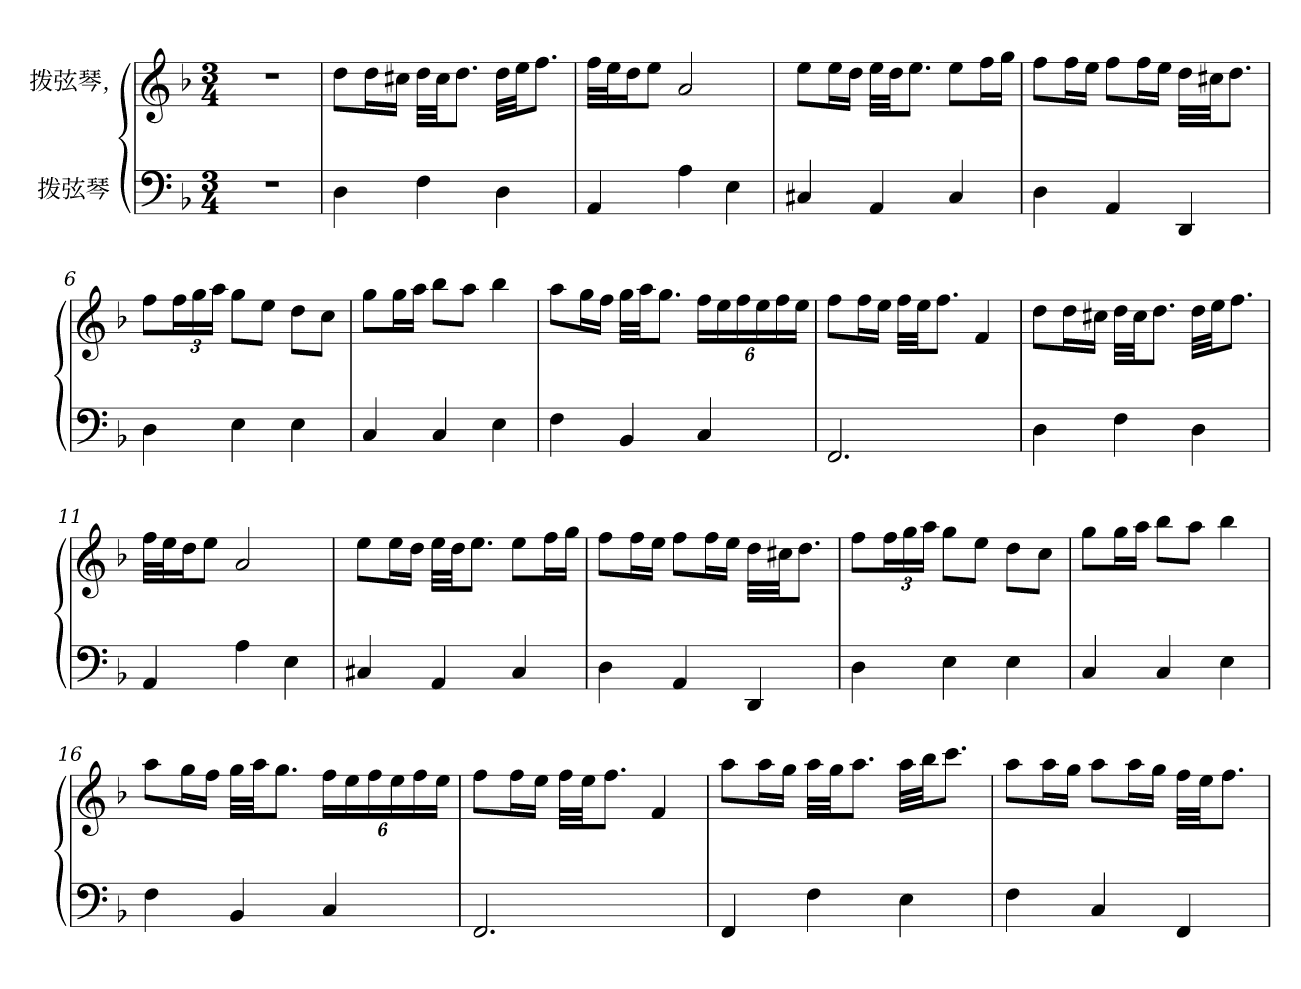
**kern	**kern
*part2	*part1
*staff2	*staff1
*I"拨弦琴	*I"拨弦琴,
*clefF4	*clefG2
*k[b-]	*k[b-]
*M3/4	*M3/4
*MM100	*MM100
=1	=1
2.r	2.r
=2	=2
4D\	8dd\L
.	16dd\L
.	16cc#X\JJ
4F\	32dd\LLL
.	32cc#\JJ
.	8.dd\J
4D\	32dd\LLL
.	32ee\JJ
.	8.ff\J
=3	=3
4AA/	32ff\LLL
.	32ee\J
.	16dd\J
.	8ee\J
4A\	2a/
4E\	.
=4	=4
4C#X/	8ee\L
.	16ee\L
.	16dd\JJ
4AA/	32ee\LLL
.	32dd\JJ
.	8.ee\J
4C#/	8ee\L
.	16ff\L
.	16gg\JJ
=5	=5
4D\	8ff\L
.	16ff\L
.	16ee\JJ
4AA/	8ff\L
.	16ff\L
.	16ee\JJ
4DD/	32dd\LLL
.	32cc#X\JJ
.	8.dd\J
!!LO:LB:g=z
=6	=6
4D\	8ff\L
*	*Xbrackettup
.	24ff\L
.	24gg\
.	24aa\JJ
4E\	8gg\L
.	8ee\J
4E\	8dd\L
.	8cc\J
=7	=7
4C/	8gg\L
.	16gg\L
.	16aa\JJ
4C/	8bb-\L
.	8aa\J
4E\	4bb-\
=8	=8
4F\	8aa\L
.	16gg\L
.	16ff\JJ
4BB-/	32gg\LLL
.	32aa\JJ
.	8.gg\J
4C/	24ff\LL
.	24ee\
.	24ff\
.	24ee\
.	24ff\
.	24ee\JJ
=9	=9
2.FF/	8ff\L
.	16ff\L
.	16ee\JJ
.	32ff\LLL
.	32ee\JJ
.	8.ff\J
.	4f/
!!LO:LB:g=z
=10	=10
4D\	8dd\L
.	16dd\L
.	16cc#X\JJ
4F\	32dd\LLL
.	32cc#\JJ
.	8.dd\J
4D\	32dd\LLL
.	32ee\JJ
.	8.ff\J
=11	=11
4AA/	32ff\LLL
.	32ee\J
.	16dd\J
.	8ee\J
4A\	2a/
4E\	.
=12	=12
4C#X/	8ee\L
.	16ee\L
.	16dd\JJ
4AA/	32ee\LLL
.	32dd\JJ
.	8.ee\J
4C#/	8ee\L
.	16ff\L
.	16gg\JJ
=13	=13
4D\	8ff\L
.	16ff\L
.	16ee\JJ
4AA/	8ff\L
.	16ff\L
.	16ee\JJ
4DD/	32dd\LLL
.	32cc#X\JJ
.	8.dd\J
!!LO:LB:g=z
=14	=14
4D\	8ff\L
.	24ff\L
.	24gg\
.	24aa\JJ
4E\	8gg\L
.	8ee\J
4E\	8dd\L
.	8cc\J
=15	=15
4C/	8gg\L
.	16gg\L
.	16aa\JJ
4C/	8bb-\L
.	8aa\J
4E\	4bb-\
=16	=16
4F\	8aa\L
.	16gg\L
.	16ff\JJ
4BB-/	32gg\LLL
.	32aa\JJ
.	8.gg\J
4C/	24ff\LL
.	24ee\
.	24ff\
.	24ee\
.	24ff\
.	24ee\JJ
=17	=17
2.FF/	8ff\L
.	16ff\L
.	16ee\JJ
.	32ff\LLL
.	32ee\JJ
.	8.ff\J
.	4f/
!!LO:LB:g=z
=18	=18
4FF/	8aa\L
.	16aa\L
.	16gg\JJ
4F\	32aa\LLL
.	32gg\JJ
.	8.aa\J
4E\	32aa\LLL
.	32bb-\JJ
.	8.ccc\J
=19	=19
4F\	8aa\L
.	16aa\L
.	16gg\JJ
4C/	8aa\L
.	16aa\L
.	16gg\JJ
4FF/	32ff\LLL
.	32ee\JJ
.	8.ff\J
=	=
*-	*-
